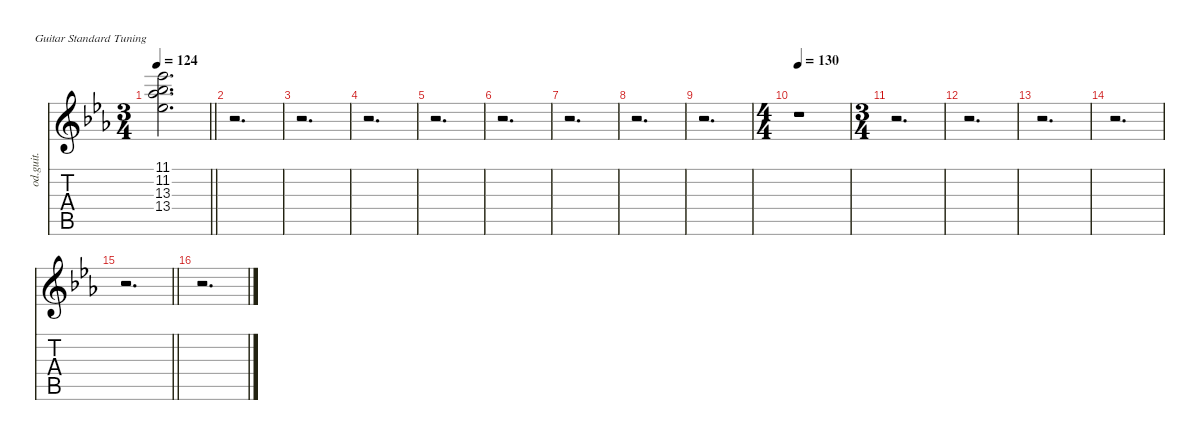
\defaultSystemsLayout 4
\hideDynamics
\bracketExtendMode nobrackets
\otherSystemsTrackNameOrientation horizontal
\track ("Electric Guitar" "od.guit.") {defaultSystemsLayout 8 instrument overdrivenguitar}
\staff {score tabs}
\tuning (E4 B3 G3 D3 A2 E2)
\ts (3 4)
\tempo 124
\clef g2
\barLineRight lightlight
\ks eb
(11.1{t acc b} 11.2{t acc b} 13.3{t acc b} 13.4{t acc b}).2{d dy f beam Down} |
r.2{d beam Down} |
r.2{d beam Down} |
r.2{d beam Down} |
r.2{d beam Down} |
r.2{d beam Down} |
r.2{d beam Down} |
r.2{d beam Down} |
r.2{d beam Down} |
\ts (4 4)
\beaming (8 2 2 2 2)
\tempo 130
r.1{beam Down} |
\ts (3 4)
\beaming (8 2 2 2)
r.2{d beam Down} |
r.2{d beam Down} |
r.2{d beam Down} |
r.2{d beam Down} |
\barLineRight lightlight
r.2{d beam Down} |
r.2{d beam Down}
